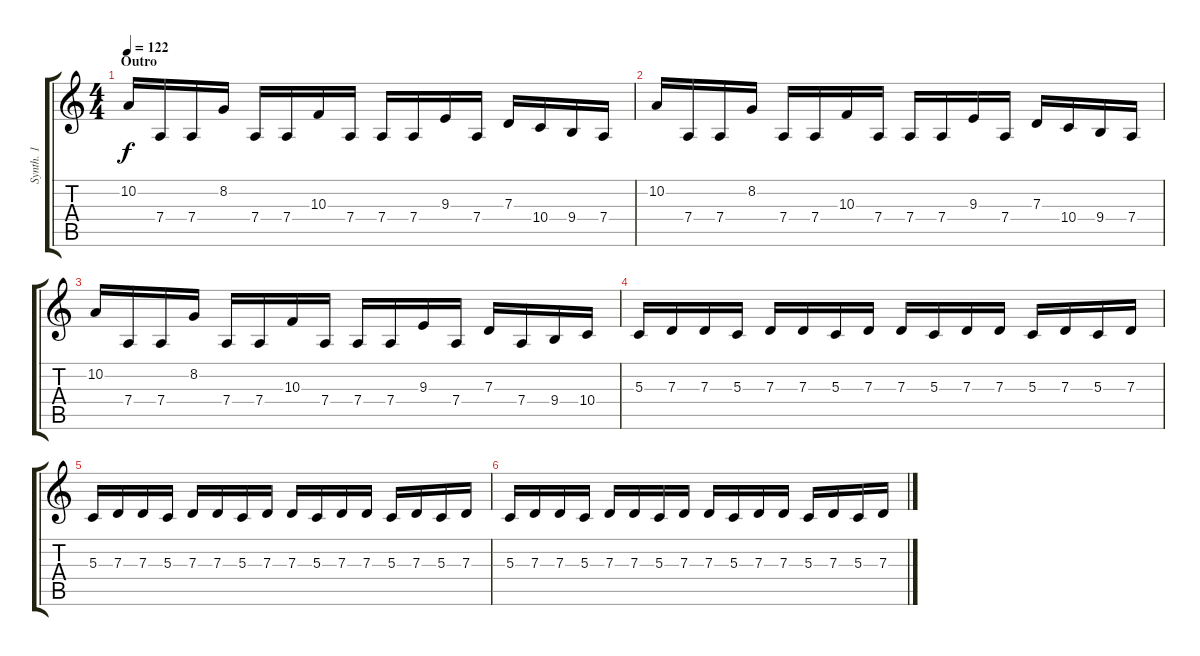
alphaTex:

\track ("Synth. 1" "Synth. 1") {instrument fx1rain}
\staff {score tabs}
\tuning (E4 B3 G3 D3 A2 E2) {hide}
\ts (4 4)
\section ("" "Outro")
\tempo 122
\clef g2
\ks c
10.2.16{dy f} 7.4.16 7.4.16 8.2.16 7.4.16 7.4.16 10.3.16 7.4.16 7.4.16 7.4.16 9.3.16 7.4.16 7.3.16 10.4.16 9.4.16 7.4.16 |
10.2.16 7.4.16 7.4.16 8.2.16 7.4.16 7.4.16 10.3.16 7.4.16 7.4.16 7.4.16 9.3.16 7.4.16 7.3.16 10.4.16 9.4.16 7.4.16 |
10.2.16 7.4.16 7.4.16 8.2.16 7.4.16 7.4.16 10.3.16 7.4.16 7.4.16 7.4.16 9.3.16 7.4.16 7.3.16 7.4.16 9.4.16 10.4.16 |
5.3.16 7.3.16 7.3.16 5.3.16 7.3.16 7.3.16 5.3.16 7.3.16 7.3.16 5.3.16 7.3.16 7.3.16 5.3.16 7.3.16 5.3.16 7.3.16 |
5.3.16 7.3.16 7.3.16 5.3.16 7.3.16 7.3.16 5.3.16 7.3.16 7.3.16 5.3.16 7.3.16 7.3.16 5.3.16 7.3.16 5.3.16 7.3.16 |
5.3.16 7.3.16 7.3.16 5.3.16 7.3.16 7.3.16 5.3.16 7.3.16 7.3.16 5.3.16 7.3.16 7.3.16 5.3.16 7.3.16 5.3.16 7.3.16
